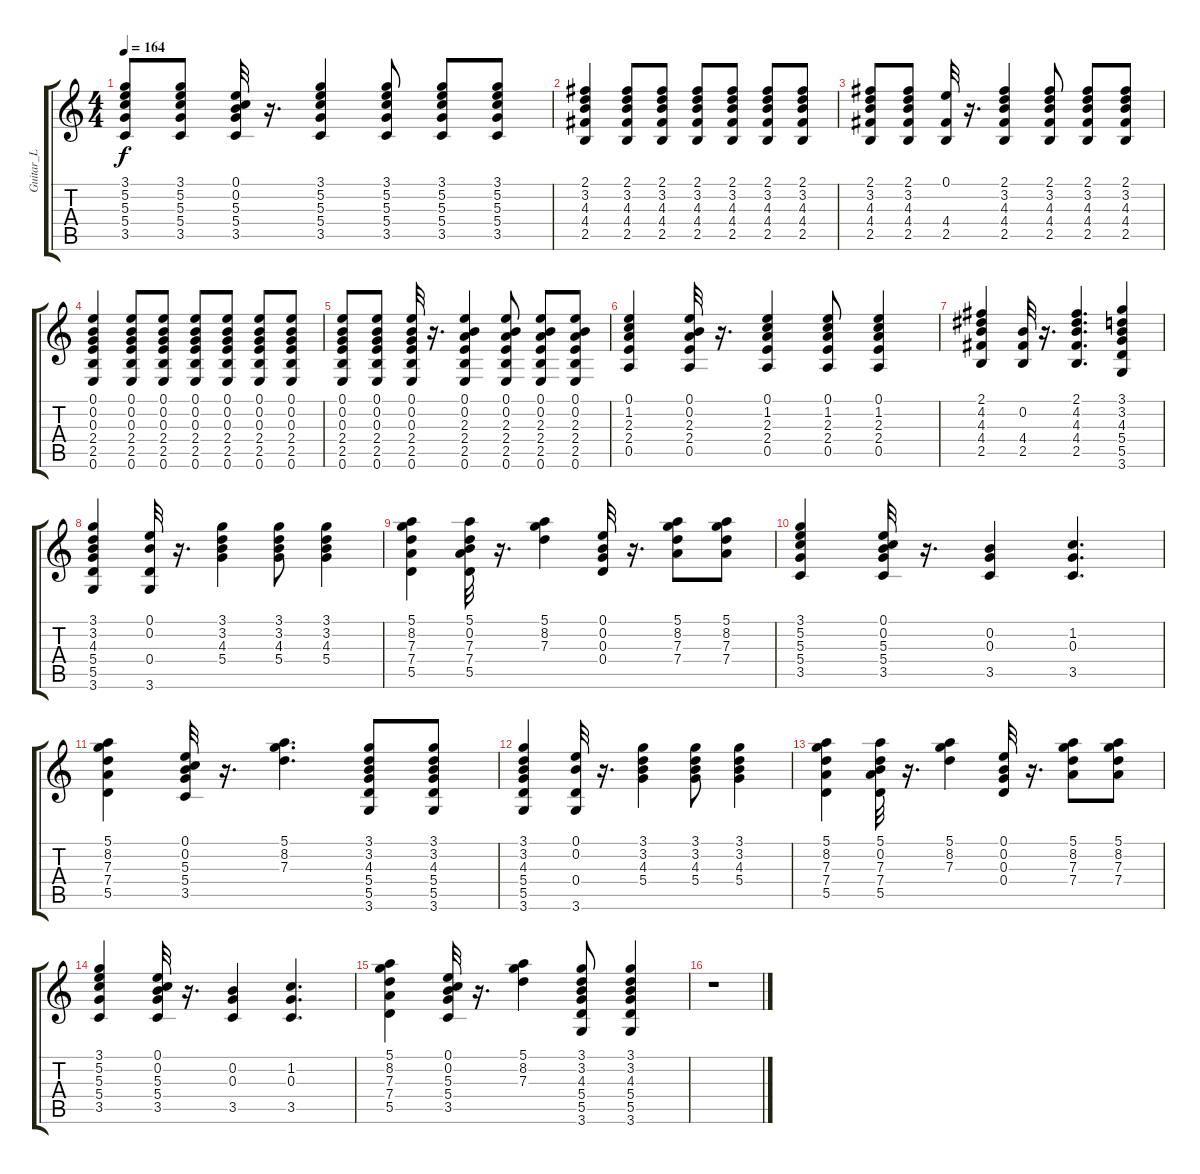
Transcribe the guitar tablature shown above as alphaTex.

\track ("Guitar_L" "Guitar_L") {instrument overdrivenguitar}
\staff {score tabs}
\tuning (E4 B3 G3 D3 A2 E2) {hide}
\ts (4 4)
\tempo 164
\clef g2
\ks c
(3.1 5.2 5.3 5.4 3.5).8{dy f} (3.1 5.2 5.3 5.4 3.5).8 (0.1 0.2 5.3 5.4 3.5).32 r.16{d} (3.1 5.2 5.3 5.4 3.5).4 (3.1 5.2 5.3 5.4 3.5).8 (3.1 5.2 5.3 5.4 3.5).8 (3.1 5.2 5.3 5.4 3.5).8 |
(2.1 3.2 4.3 4.4 2.5).4 (2.1 3.2 4.3 4.4 2.5).8 (2.1 3.2 4.3 4.4 2.5).8 (2.1 3.2 4.3 4.4 2.5).8 (2.1 3.2 4.3 4.4 2.5).8 (2.1 3.2 4.3 4.4 2.5).8 (2.1 3.2 4.3 4.4 2.5).8 |
(2.1 3.2 4.3 4.4 2.5).8 (2.1 3.2 4.3 4.4 2.5).8 (0.1 4.4 2.5).32 r.16{d} (2.1 3.2 4.3 4.4 2.5).4 (2.1 3.2 4.3 4.4 2.5).8 (2.1 3.2 4.3 4.4 2.5).8 (2.1 3.2 4.3 4.4 2.5).8 |
(0.1 0.2 0.3 2.4 2.5 0.6).4 (0.1 0.2 0.3 2.4 2.5 0.6).8 (0.1 0.2 0.3 2.4 2.5 0.6).8 (0.1 0.2 0.3 2.4 2.5 0.6).8 (0.1 0.2 0.3 2.4 2.5 0.6).8 (0.1 0.2 0.3 2.4 2.5 0.6).8 (0.1 0.2 0.3 2.4 2.5 0.6).8 |
(0.1 0.2 0.3 2.4 2.5 0.6).8 (0.1 0.2 0.3 2.4 2.5 0.6).8 (0.1 0.2 0.3 2.4 2.5 0.6).32 r.16{d} (0.1 0.2 2.3 2.4 2.5 0.6).4 (0.1 0.2 2.3 2.4 2.5 0.6).8 (0.1 0.2 2.3 2.4 2.5 0.6).8 (0.1 0.2 2.3 2.4 2.5 0.6).8 |
(0.1 1.2 2.3 2.4 0.5).4 (0.1 0.2 2.3 2.4 0.5).32 r.16{d} (0.1 1.2 2.3 2.4 0.5).4 (0.1 1.2 2.3 2.4 0.5).8 (0.1 1.2 2.3 2.4 0.5).4 |
(2.1 4.2 4.3 4.4 2.5).4 (0.2 4.4 2.5).32 r.16{d} (2.1 4.2 4.3 4.4 2.5).4{d} (3.1 3.2 4.3 5.4 5.5 3.6).4 |
(3.1 3.2 4.3 5.4 5.5 3.6).4 (0.1 0.2 0.4 3.6).32 r.16{d} (3.1 3.2 4.3 5.4).4 (3.1 3.2 4.3 5.4).8 (3.1 3.2 4.3 5.4).4 |
(5.1 8.2 7.3 7.4 5.5).4 (5.1 0.2 7.3 7.4 5.5).32 r.16{d} (5.1 8.2 7.3).4 (0.1 0.2 0.3 0.4).32 r.16{d} (5.1 8.2 7.3 7.4).8 (5.1 8.2 7.3 7.4).8 |
(3.1 5.2 5.3 5.4 3.5).4 (0.1 0.2 5.3 5.4 3.5).32 r.16{d} (0.2 0.3 3.5).4 (1.2 0.3 3.5).4{d} |
(5.1 8.2 7.3 7.4 5.5).4 (0.1 0.2 5.3 5.4 3.5).32 r.16{d} (5.1 8.2 7.3).4{d} (3.1 3.2 4.3 5.4 5.5 3.6).8 (3.1 3.2 4.3 5.4 5.5 3.6).8 |
(3.1 3.2 4.3 5.4 5.5 3.6).4 (0.1 0.2 0.4 3.6).32 r.16{d} (3.1 3.2 4.3 5.4).4 (3.1 3.2 4.3 5.4).8 (3.1 3.2 4.3 5.4).4 |
(5.1 8.2 7.3 7.4 5.5).4 (5.1 0.2 7.3 7.4 5.5).32 r.16{d} (5.1 8.2 7.3).4 (0.1 0.2 0.3 0.4).32 r.16{d} (5.1 8.2 7.3 7.4).8 (5.1 8.2 7.3 7.4).8 |
(3.1 5.2 5.3 5.4 3.5).4 (0.1 0.2 5.3 5.4 3.5).32 r.16{d} (0.2 0.3 3.5).4 (1.2 0.3 3.5).4{d} |
(5.1 8.2 7.3 7.4 5.5).4 (0.1 0.2 5.3 5.4 3.5).32 r.16{d} (5.1 8.2 7.3).4 (3.1 3.2 4.3 5.4 5.5 3.6).8 (3.1 3.2 4.3 5.4 5.5 3.6).4 |
r.1
